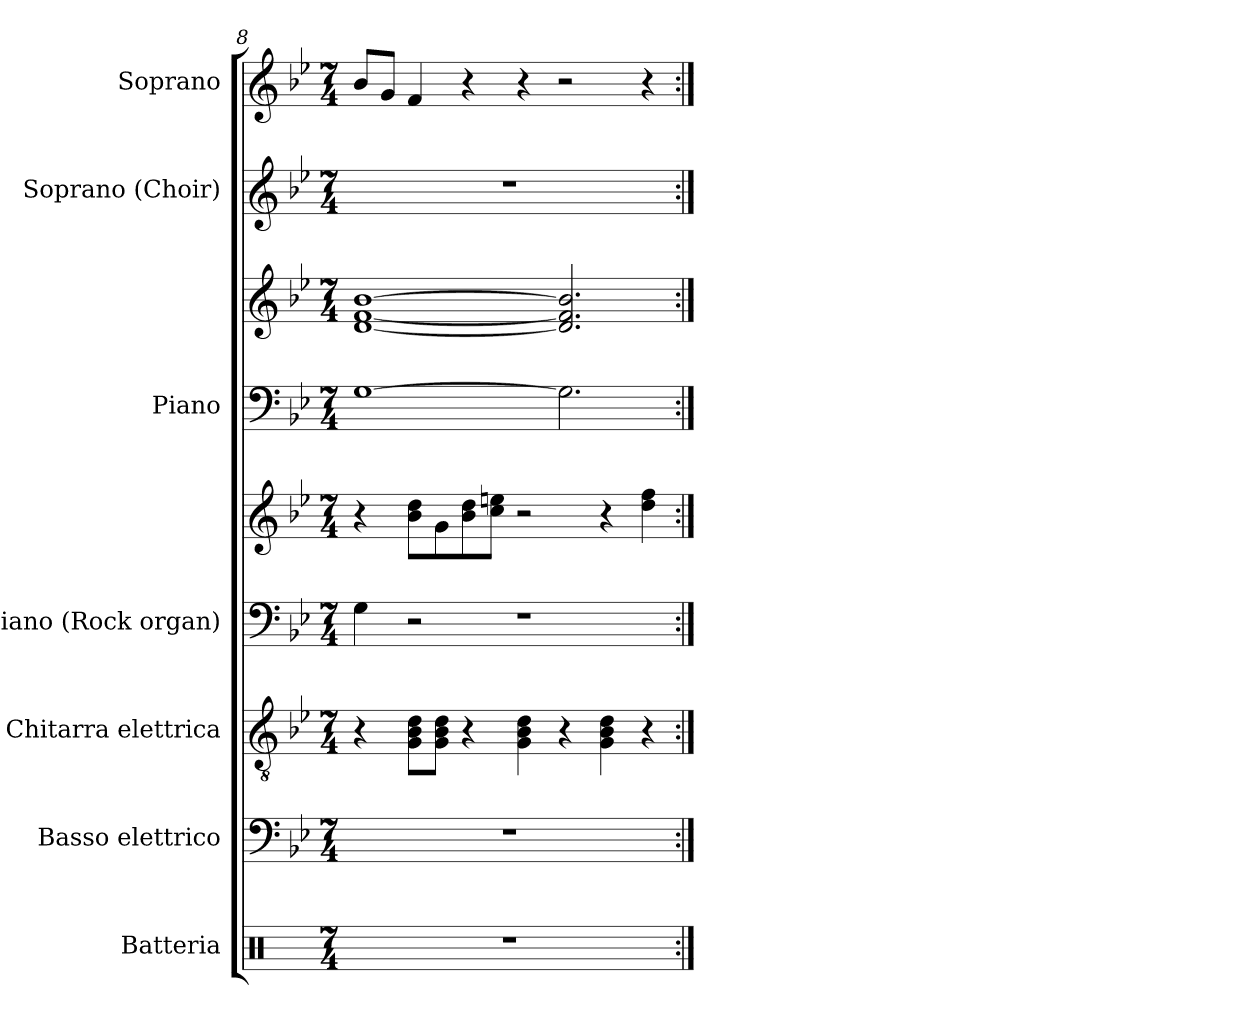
**kern	**kern	**kern	**kern	**kern	**kern	**kern	**kern	**kern
*part7	*part6	*part5	*part4	*part4	*part3	*part3	*part2	*part1
*staff9	*staff8	*staff7	*staff6	*staff5	*staff4	*staff3	*staff2	*staff1
*I"Batteria	*I"Basso elettrico	*I"Chitarra elettrica	*I"Piano (Rock organ)	*	*I"Piano	*	*I"Soprano (Choir)	*I"Soprano
*I'Batt.	*I'B. el.	*I'Chit. el.	*	*	*	*	*I'S.	*I'S.
*clefX	*clefF4	*clefGv2	*clefF4	*clefG2	*clefF4	*clefG2	*clefG2	*clefG2
*	*ITrd7c12	*	*	*	*	*	*	*
*k[]	*k[b-e-]	*k[b-e-]	*k[b-e-]	*k[b-e-]	*k[b-e-]	*k[b-e-]	*k[b-e-]	*k[b-e-]
*M7/4	*M7/4	*M7/4	*M7/4	*M7/4	*M7/4	*M7/4	*M7/4	*M7/4
=8	=8	=8	=8	=8	=8	=8	=8	=8
1..r	1..r	4r	4G\	4r	[1G	[1d [1f [1b-	1..r	8b-/L
.	.	.	.	.	.	.	.	8g/J
.	.	8G\ 8B-\ 8d\L	2r	8b-\ 8dd\L	.	.	.	4f/
.	.	8G\ 8B-\ 8d\J	.	8g\	.	.	.	.
.	.	4r	.	8b-\ 8dd\	.	.	.	4r
.	.	.	.	8cc\ 8een\J	.	.	.	.
.	.	4G\ 4B-\ 4d\	1r	2r	.	.	.	4r
.	.	4r	.	.	2.G\]	2.d/] 2.f/] 2.b-/]	.	2r
.	.	4G\ 4B-\ 4d\	.	4r	.	.	.	.
.	.	4r	.	4dd\ 4ff\	.	.	.	4r
=:|!	=:|!	=:|!	=:|!	=:|!	=:|!	=:|!	=:|!	=:|!
*-	*-	*-	*-	*-	*-	*-	*-	*-
